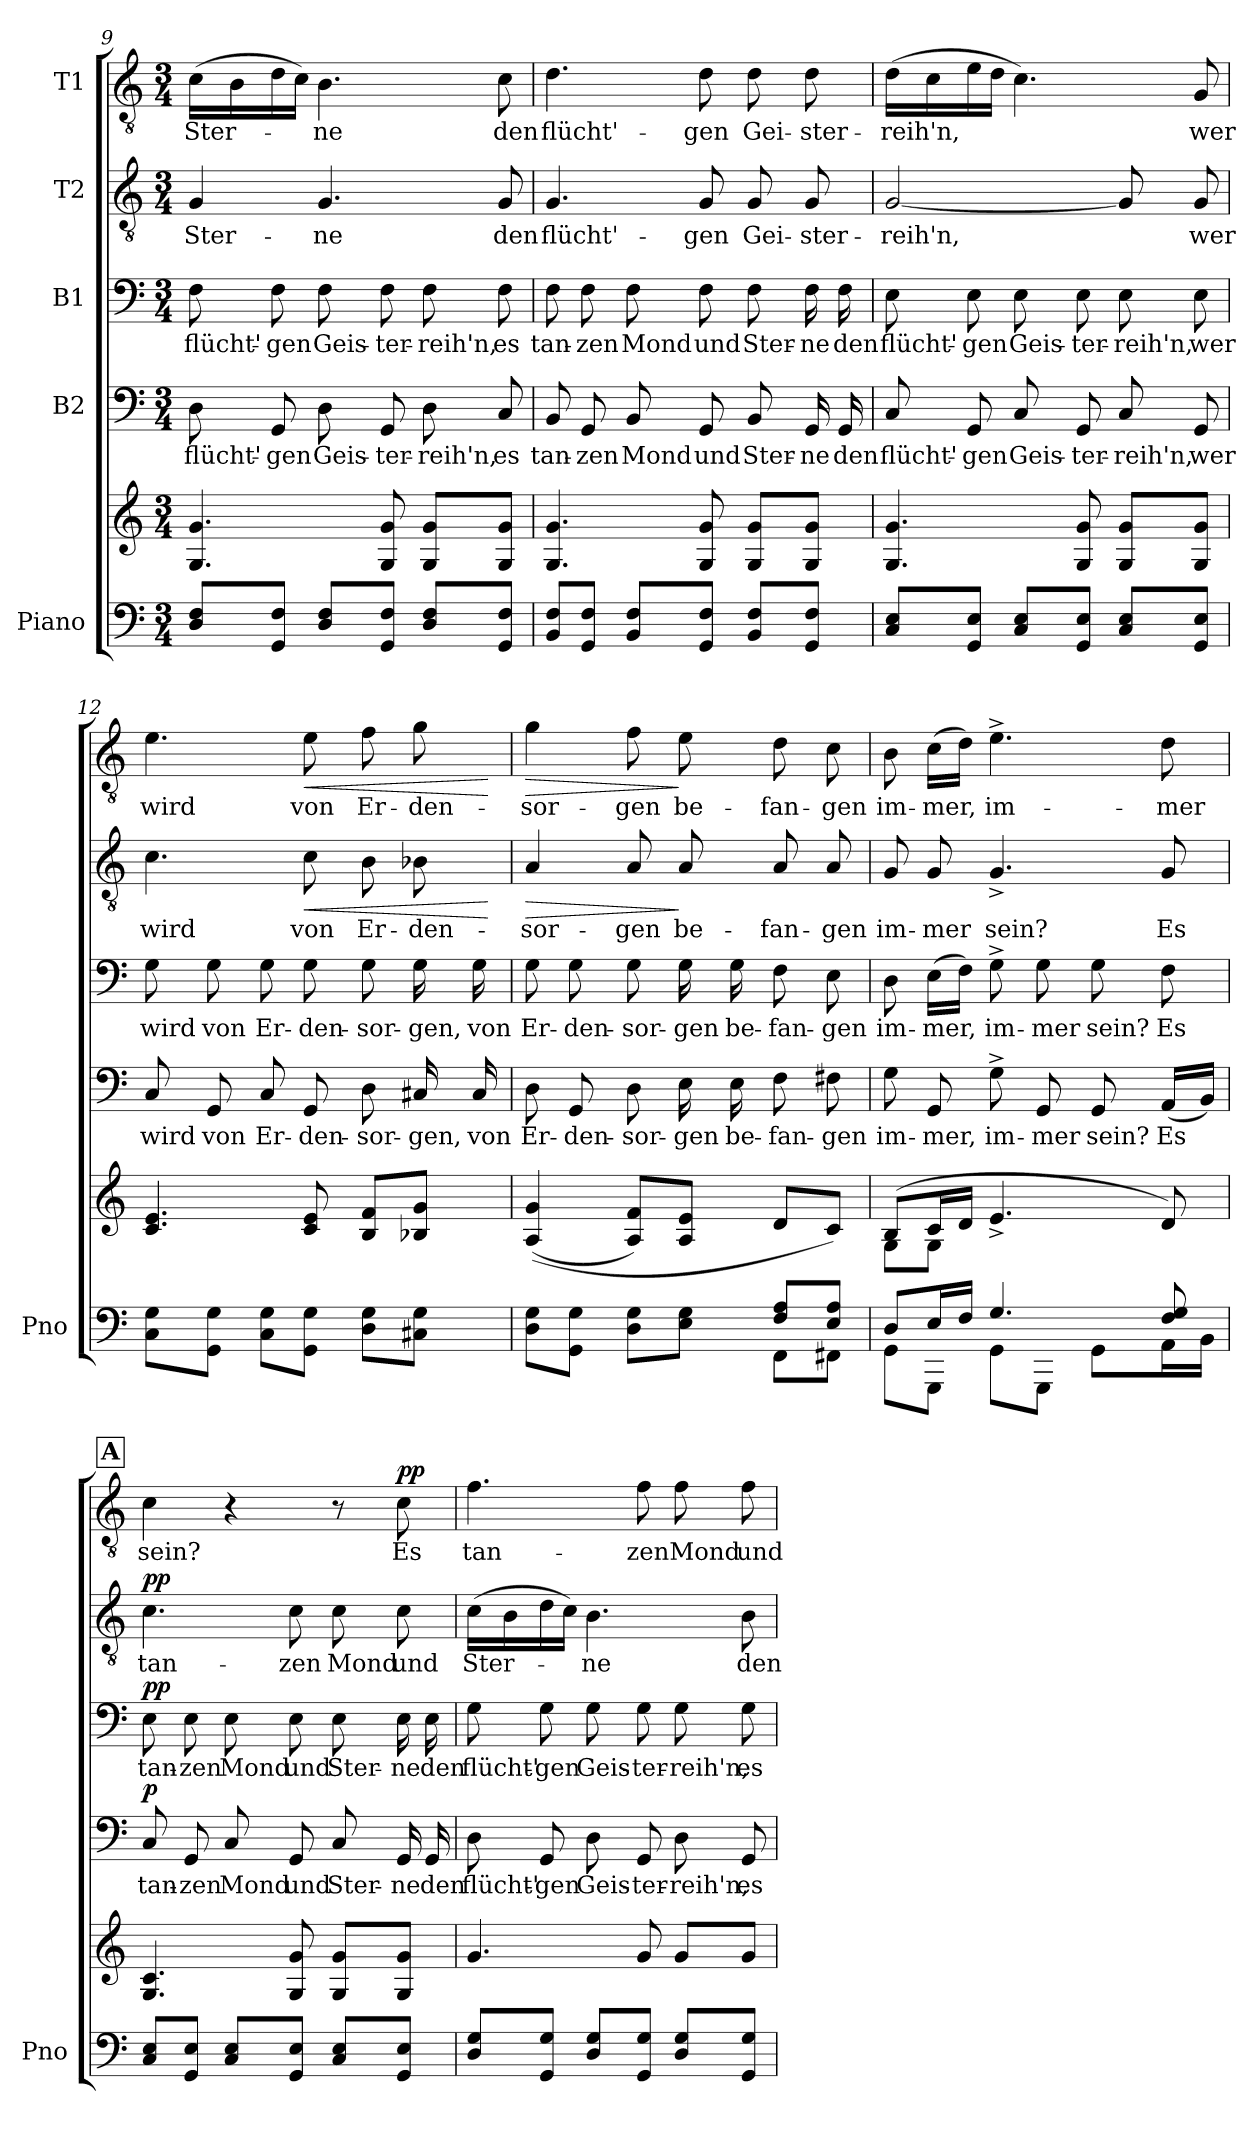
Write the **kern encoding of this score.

**kern	**kern	**kern	**text	**dynam	**kern	**text	**dynam	**kern	**text	**dynam	**kern	**text	**dynam
*part5	*part5	*part4	*part4	*part4	*part3	*part3	*part3	*part2	*part2	*part2	*part1	*part1	*part1
*staff6	*staff5	*staff4	*staff4	*staff4	*staff3	*staff3	*staff3	*staff2	*staff2	*staff2	*staff1	*staff1	*staff1
*I"Piano	*	*I"B2	*	*	*I"B1	*	*	*I"T2	*	*	*I"T1	*	*
*I'Pno	*	*	*	*	*	*	*	*	*	*	*	*	*
*clefF4	*clefG2	*clefF4	*	*	*clefF4	*	*	*clefGv2	*	*	*clefGv2	*	*
*k[]	*k[]	*k[]	*	*	*k[]	*	*	*k[]	*	*	*k[]	*	*
*M3/4	*M3/4	*M3/4	*	*	*M3/4	*	*	*M3/4	*	*	*M3/4	*	*
=9	=9	=9	=9	=9	=9	=9	=9	=9	=9	=9	=9	=9	=9
!	!	!	!LO:LY:b	!	!	!LO:LY:b	!	!	!LO:LY:b	!	!	!LO:LY:b	!
8D/ 8F/L	4.G/ 4.g/	8D\	flücht'-	.	8F\	flücht'-	.	4G/	Ster-	.	(>16c\LL	Ster-	.
.	.	.	.	.	.	.	.	.	.	.	16B\	.	.
!	!	!	!LO:LY:b	!	!	!LO:LY:b	!	!	!	!	!	!	!
8GG/ 8F/J	.	8GG/	-gen	.	8F\	-gen	.	.	.	.	16d\	.	.
.	.	.	.	.	.	.	.	.	.	.	16c\JJ)	.	.
!	!	!	!LO:LY:b	!	!	!LO:LY:b	!	!	!LO:LY:b	!	!	!LO:LY:b	!
8D/ 8F/L	.	8D\	Geis-	.	8F\	Geis-	.	4.G/	-ne	.	4.B\	-ne	.
!	!	!	!LO:LY:b	!	!	!LO:LY:b	!	!	!	!	!	!	!
8GG/ 8F/J	8G/ 8g/	8GG/	-ter-	.	8F\	-ter-	.	.	.	.	.	.	.
!	!	!	!LO:LY:b	!	!	!LO:LY:b	!	!	!	!	!	!	!
8D/ 8F/L	8G/ 8g/L	8D\	-reih'n,	.	8F\	-reih'n,	.	.	.	.	.	.	.
!	!	!	!LO:LY:b	!	!	!LO:LY:b	!	!	!LO:LY:b	!	!	!LO:LY:b	!
8GG/ 8F/J	8G/ 8g/J	8C/	es	.	8F\	es	.	8G/	den	.	8c\	den	.
=10	=10	=10	=10	=10	=10	=10	=10	=10	=10	=10	=10	=10	=10
!	!	!	!LO:LY:b	!	!	!LO:LY:b	!	!	!LO:LY:b	!	!	!LO:LY:b	!
8BB/ 8F/L	4.G/ 4.g/	8BB/	tan-	.	8F\	tan-	.	4.G/	flücht'-	.	4.d\	flücht'-	.
!	!	!	!LO:LY:b	!	!	!LO:LY:b	!	!	!	!	!	!	!
8GG/ 8F/J	.	8GG/	-zen	.	8F\	-zen	.	.	.	.	.	.	.
!	!	!	!LO:LY:b	!	!	!LO:LY:b	!	!	!	!	!	!	!
8BB/ 8F/L	.	8BB/	Mond	.	8F\	Mond	.	.	.	.	.	.	.
!	!	!	!LO:LY:b	!	!	!LO:LY:b	!	!	!LO:LY:b	!	!	!LO:LY:b	!
8GG/ 8F/J	8G/ 8g/	8GG/	und	.	8F\	und	.	8G/	-gen	.	8d\	-gen	.
!	!	!	!LO:LY:b	!	!	!LO:LY:b	!	!	!LO:LY:b	!	!	!LO:LY:b	!
8BB/ 8F/L	8G/ 8g/L	8BB/	Ster-	.	8F\	Ster-	.	8G/	Gei-	.	8d\	Gei-	.
!	!	!	!LO:LY:b	!	!	!LO:LY:b	!	!	!LO:LY:b	!	!	!LO:LY:b	!
8GG/ 8F/J	8G/ 8g/J	16GG/	-ne	.	16F\	-ne	.	8G/	-ster-	.	8d\	-ster-	.
!	!	!	!LO:LY:b	!	!	!LO:LY:b	!	!	!	!	!	!	!
.	.	16GG/	den	.	16F\	den	.	.	.	.	.	.	.
=11	=11	=11	=11	=11	=11	=11	=11	=11	=11	=11	=11	=11	=11
!	!	!	!LO:LY:b	!	!	!LO:LY:b	!	!	!LO:LY:b	!	!	!LO:LY:b	!
8C/ 8E/L	4.G/ 4.g/	8C/	flücht'-	.	8E\	flücht'-	.	[2G/	-reih'n,	.	(>16d\LL	-reih'n,	.
.	.	.	.	.	.	.	.	.	.	.	16c\	.	.
!	!	!	!LO:LY:b	!	!	!LO:LY:b	!	!	!	!	!	!	!
8GG/ 8E/J	.	8GG/	-gen	.	8E\	-gen	.	.	.	.	16e\	.	.
.	.	.	.	.	.	.	.	.	.	.	16d\JJ	.	.
!	!	!	!LO:LY:b	!	!	!LO:LY:b	!	!	!	!	!	!	!
8C/ 8E/L	.	8C/	Geis-	.	8E\	Geis-	.	.	.	.	4.c\)	.	.
!	!	!	!LO:LY:b	!	!	!LO:LY:b	!	!	!	!	!	!	!
8GG/ 8E/J	8G/ 8g/	8GG/	-ter-	.	8E\	-ter-	.	.	.	.	.	.	.
!	!	!	!LO:LY:b	!	!	!LO:LY:b	!	!	!	!	!	!	!
8C/ 8E/L	8G/ 8g/L	8C/	-reih'n,	.	8E\	-reih'n,	.	8G/]	.	.	.	.	.
!	!	!	!LO:LY:b	!	!	!LO:LY:b	!	!	!LO:LY:b	!	!	!LO:LY:b	!
8GG/ 8E/J	8G/ 8g/J	8GG/	wer	.	8E\	wer	.	8G/	wer	.	8G/	wer	.
!!LO:PB:g=z
=12	=12	=12	=12	=12	=12	=12	=12	=12	=12	=12	=12	=12	=12
!	!	!	!LO:LY:b	!	!	!LO:LY:b	!	!	!LO:LY:b	!	!	!LO:LY:b	!
8C\ 8G\L	4.c/ 4.e/	8C/	wird	.	8G\	wird	.	4.c\	wird	.	4.e\	wird	.
!	!	!	!LO:LY:b	!	!	!LO:LY:b	!	!	!	!	!	!	!
8GG\ 8G\J	.	8GG/	von	.	8G\	von	.	.	.	.	.	.	.
!	!	!	!LO:LY:b	!	!	!LO:LY:b	!	!	!	!	!	!	!
8C\ 8G\L	.	8C/	Er-	.	8G\	Er-	.	.	.	.	.	.	.
!	!	!	!LO:LY:b	!	!	!LO:LY:b	!	!	!LO:LY:b	!LO:HP:b	!	!LO:LY:b	!LO:HP:b
8GG\ 8G\J	8c/ 8e/	8GG/	-den-	.	8G\	-den-	.	8c\	von	<	8e\	von	<
!	!	!	!LO:LY:b	!	!	!LO:LY:b	!	!	!LO:LY:b	!	!	!LO:LY:b	!
8D\ 8G\L	8B/ 8f/L	8D\	-sor-	.	8G\	-sor-	.	8B\	Er-	.	8f\	Er-	.
!	!	!	!LO:LY:b	!	!	!LO:LY:b	!	!	!LO:LY:b	!	!	!LO:LY:b	!
8C#X\ 8G\J	8B-X/ 8g/J	16C#X/	-gen,	.	16G\	-gen,	.	8B-X\	-den-	.	8g\	-den-	.
!	!	!	!LO:LY:b	!	!	!LO:LY:b	!	!	!	!	!	!	!
.	.	16C#/	von	.	16G\	von	.	.	.	.	.	.	.
.	.	.	.	.	.	.	.	.	.	[	.	.	[
=13	=13	=13	=13	=13	=13	=13	=13	=13	=13	=13	=13	=13	=13
*^	*	*	*	*	*	*	*	*	*	*	*	*	*
!	!	!	!	!LO:LY:b	!	!	!LO:LY:b	!	!	!LO:LY:b	!LO:HP:b	!	!LO:LY:b	!LO:HP:b
8D\ 8G\L	2ryy	(<(>4A/ 4g/	8D\	Er-	.	8G\	Er-	.	4A/	-sor-	>	4g\	-sor-	>
!	!	!	!	!LO:LY:b	!	!	!LO:LY:b	!	!	!	!	!	!	!
8GG\ 8G\J	.	.	8GG/	-den-	.	8G\	-den-	.	.	.	.	.	.	.
!	!	!	!	!LO:LY:b	!	!	!LO:LY:b	!	!	!LO:LY:b	!	!	!LO:LY:b	!
8D\ 8G\L	.	8A/ 8f/L)	8D\	-sor-	.	8G\	-sor-	.	8A/	-gen	.	8f\	-gen	.
!	!	!	!	!LO:LY:b	!	!	!LO:LY:b	!	!	!LO:LY:b	!	!	!LO:LY:b	!
8E\ 8G\J	.	8A/ 8e/J	16E\	-gen	.	16G\	-gen	.	8A/	be-	]	8e\	be-	]
!	!	!	!	!LO:LY:b	!	!	!LO:LY:b	!	!	!	!	!	!	!
.	.	.	16E\	be-	.	16G\	be-	.	.	.	.	.	.	.
!	!	!	!	!LO:LY:b	!	!	!LO:LY:b	!	!	!LO:LY:b	!	!	!LO:LY:b	!
8F/ 8A/L	8FF\L	8d/L	8F\	-fan-	.	8F\	-fan-	.	8A/	-fan-	.	8d\	-fan-	.
!	!	!	!	!LO:LY:b	!	!	!LO:LY:b	!	!	!LO:LY:b	!	!	!LO:LY:b	!
8E/ 8A/J	8FF#X\J	8c/J)	8F#X\	-gen	.	8E\	-gen	.	8A/	-gen	.	8c\	-gen	.
=14	=14	=14	=14	=14	=14	=14	=14	=14	=14	=14	=14	=14	=14	=14
*	*	*^	*	*	*	*	*	*	*	*	*	*	*	*
!	!	!	!	!	!LO:LY:b	!	!	!LO:LY:b	!	!	!LO:LY:b	!	!	!LO:LY:b	!
8D/L	8GG\L	(>8B/L	8G\L	8G\	im-	.	8D\	im-	.	8G/	im-	.	8B\	im-	.
!	!	!	!	!	!LO:LY:b	!	!	!LO:LY:b	!	!	!LO:LY:b	!	!	!LO:LY:b	!
16E/L	8GGG\J	16c/L	8G\J	8GG/	-mer,	.	(>16E\LL	-mer,	.	8G/	-mer	.	(>16c\LL	-mer,	.
16F/JJ	.	16d/JJ	.	.	.	.	16F\JJ)	.	.	.	.	.	16d\JJ)	.	.
!	!	!	!	!	!LO:LY:b	!	!	!LO:LY:b	!	!	!LO:LY:b	!	!	!LO:LY:b	!
4.G/	8GG\L	4.e^/	2ryy	8G^\	im-	.	8G^\	im-	.	4.G^/	sein?	.	4.e^\	im-	.
!	!	!	!	!	!LO:LY:b	!	!	!LO:LY:b	!	!	!	!	!	!	!
.	8GGG\J	.	.	8GG/	-mer	.	8G\	-mer	.	.	.	.	.	.	.
!	!	!	!	!	!LO:LY:b	!	!	!LO:LY:b	!	!	!	!	!	!	!
.	8GG\L	.	.	8GG/	sein?	.	8G\	sein?	.	.	.	.	.	.	.
!	!	!	!	!	!LO:LY:b	!	!	!LO:LY:b	!	!	!LO:LY:b	!	!	!LO:LY:b	!
8F/ 8G/	16AA\L	8d/)	.	(<16AA/LL	Es	.	8F\	Es	.	8G/	Es	.	8d\	-mer	.
.	16BB\JJ	.	.	16BB/JJ)	.	.	.	.	.	.	.	.	.	.	.
*	*	*v	*v	*	*	*	*	*	*	*	*	*	*	*	*
!!LO:REH:place=s1:a:B:fs=14:t=A
=15	=15	=15	=15	=15	=15	=15	=15	=15	=15	=15	=15	=15	=15	=15
!	!	!	!	!LO:LY:b	!LO:DY:a	!	!LO:LY:b	!LO:DY:a	!	!LO:LY:b	!LO:DY:a	!	!LO:LY:b	!
*v	*v	*	*	*	*	*	*	*	*	*	*	*	*	*
8C/ 8E/L	4.G/ 4.c/	8C/	tan-	p	8E\	tan-	pp	4.c\	tan-	pp	4c\	sein?	.
!	!	!	!LO:LY:b	!	!	!LO:LY:b	!	!	!	!	!	!	!
8GG/ 8E/J	.	8GG/	-zen	.	8E\	-zen	.	.	.	.	.	.	.
!	!	!	!LO:LY:b	!	!	!LO:LY:b	!	!	!	!	!	!	!
8C/ 8E/L	.	8C/	Mond	.	8E\	Mond	.	.	.	.	4r	.	.
!	!	!	!LO:LY:b	!	!	!LO:LY:b	!	!	!LO:LY:b	!	!	!	!
8GG/ 8E/J	8G/ 8g/	8GG/	und	.	8E\	und	.	8c\	-zen	.	.	.	.
!	!	!	!LO:LY:b	!	!	!LO:LY:b	!	!	!LO:LY:b	!	!	!	!
8C/ 8E/L	8G/ 8g/L	8C/	Ster-	.	8E\	Ster-	.	8c\	Mond	.	8r	.	.
!	!	!	!LO:LY:b	!	!	!LO:LY:b	!	!	!LO:LY:b	!	!	!LO:LY:b	!LO:DY:a
8GG/ 8E/J	8G/ 8g/J	16GG/	-ne	.	16E\	-ne	.	8c\	und	.	8c\	Es	pp
!	!	!	!LO:LY:b	!	!	!LO:LY:b	!	!	!	!	!	!	!
.	.	16GG/	den	.	16E\	den	.	.	.	.	.	.	.
!!LO:LB:g=z
=16	=16	=16	=16	=16	=16	=16	=16	=16	=16	=16	=16	=16	=16
!	!	!	!LO:LY:b	!	!	!LO:LY:b	!	!	!LO:LY:b	!	!	!LO:LY:b	!
8D/ 8G/L	4.g/	8D\	flücht'-	.	8G\	flücht'-	.	(>16c\LL	Ster-	.	4.f\	tan-	.
.	.	.	.	.	.	.	.	16B\	.	.	.	.	.
!	!	!	!LO:LY:b	!	!	!LO:LY:b	!	!	!	!	!	!	!
8GG/ 8G/J	.	8GG/	-gen	.	8G\	-gen	.	16d\	.	.	.	.	.
.	.	.	.	.	.	.	.	16c\JJ)	.	.	.	.	.
!	!	!	!LO:LY:b	!	!	!LO:LY:b	!	!	!LO:LY:b	!	!	!	!
8D/ 8G/L	.	8D\	Geis-	.	8G\	Geis-	.	4.B\	-ne	.	.	.	.
!	!	!	!LO:LY:b	!	!	!LO:LY:b	!	!	!	!	!	!LO:LY:b	!
8GG/ 8G/J	8g/	8GG/	-ter-	.	8G\	-ter-	.	.	.	.	8f\	-zen	.
!	!	!	!LO:LY:b	!	!	!LO:LY:b	!	!	!	!	!	!LO:LY:b	!
8D/ 8G/L	8g/L	8D\	-reih'n,	.	8G\	-reih'n,	.	.	.	.	8f\	Mond	.
!	!	!	!LO:LY:b	!	!	!LO:LY:b	!	!	!LO:LY:b	!	!	!LO:LY:b	!
8GG/ 8G/J	8g/J	8GG/	es	.	8G\	es	.	8B\	den	.	8f\	und	.
=	=	=	=	=	=	=	=	=	=	=	=	=	=
*-	*-	*-	*-	*-	*-	*-	*-	*-	*-	*-	*-	*-	*-
